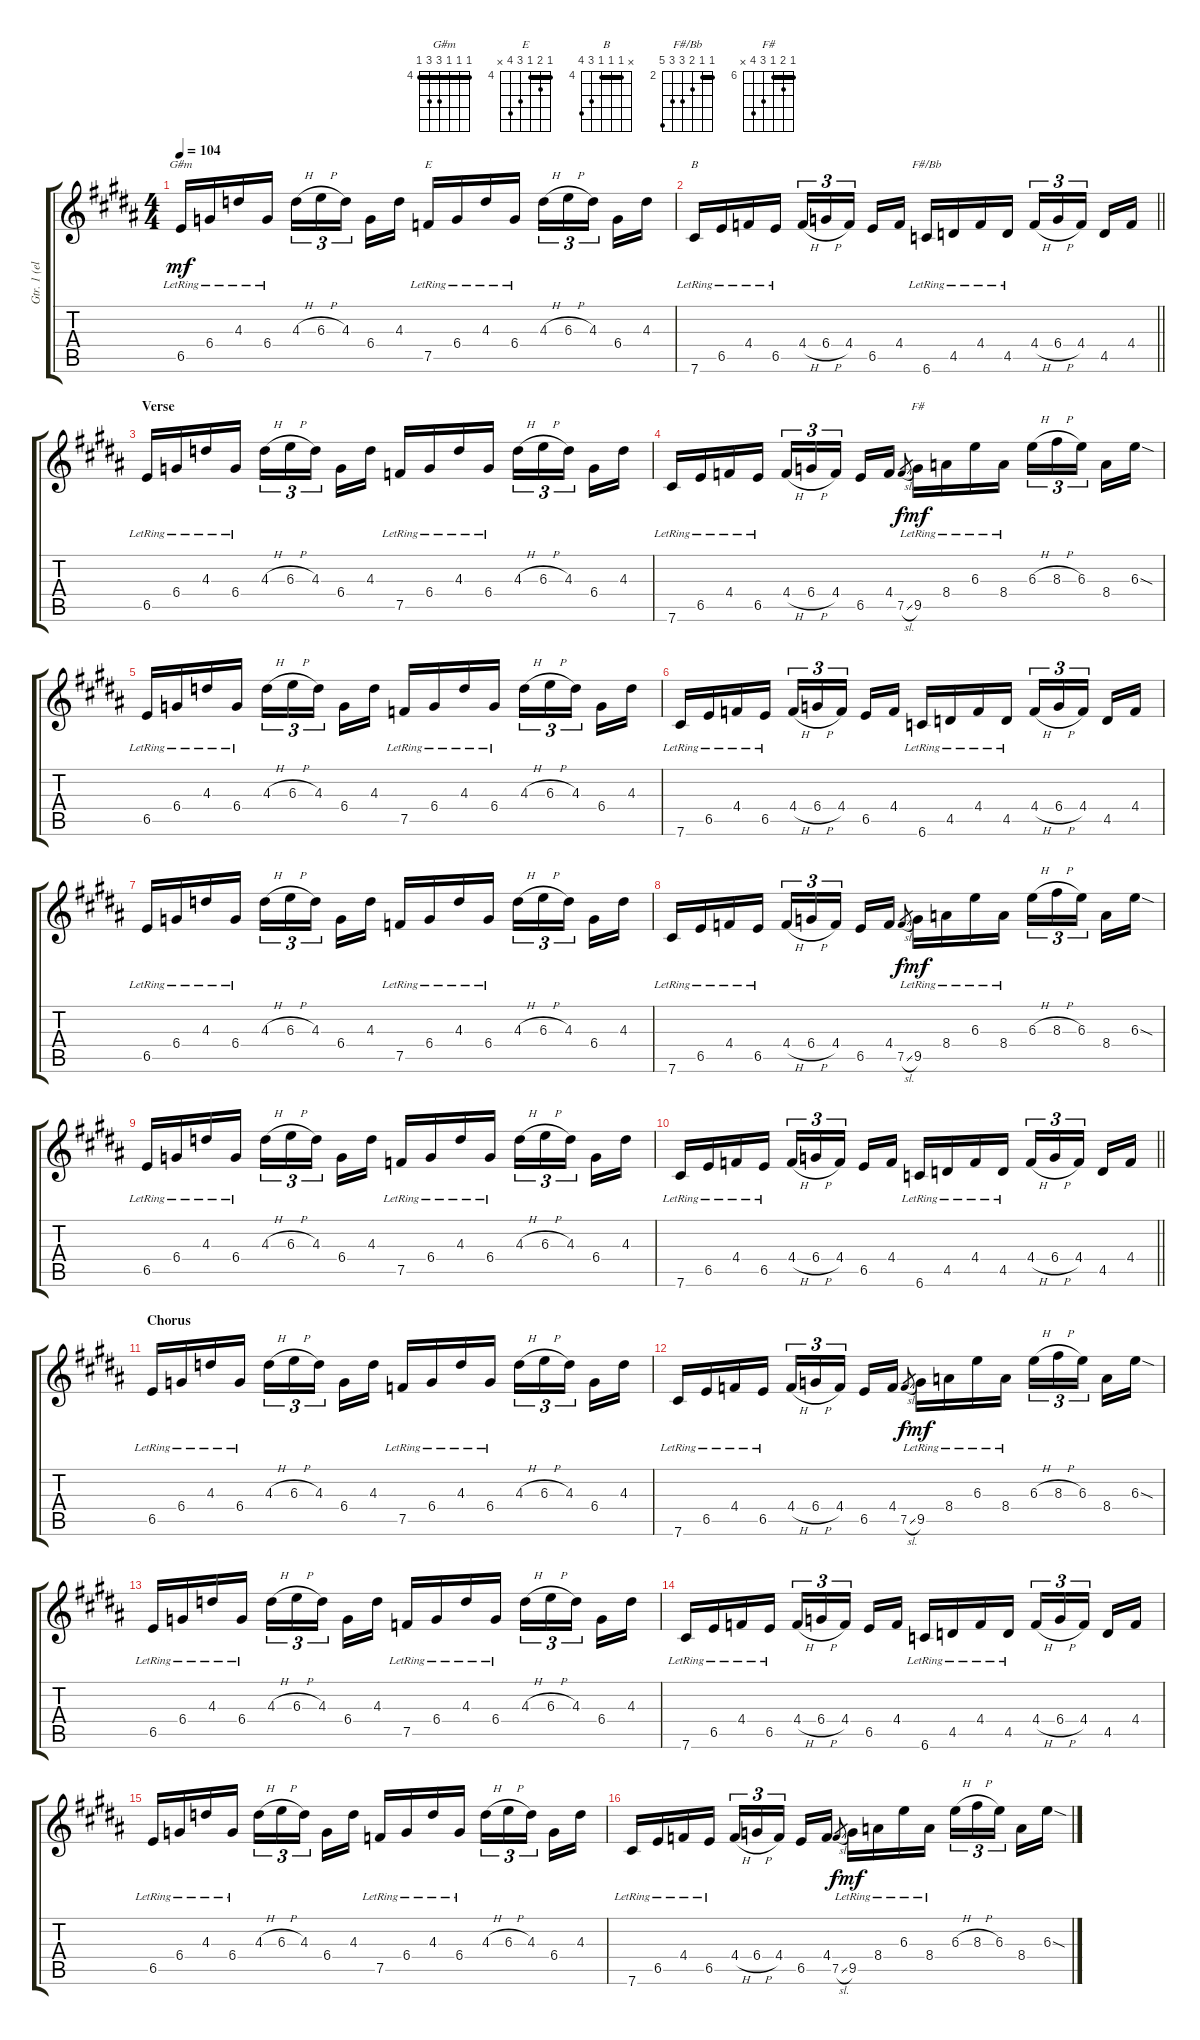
\track ("Gtr. 1 (elec.)" "Gtr. 1 (el") {instrument electricguitarclean}
\staff {score tabs}
\tuning (Eb4 Db4 Bb3 Db3 Bb2 Gb2) {hide}
\chord ("G#m" 4 4 4 6 6 4) {firstfret 4 barre 4}
\chord ("E" 4 5 4 6 7 x) {firstfret 4 barre 4}
\chord ("B" x 4 4 4 6 7) {firstfret 4 barre 4}
\chord ("F#/Bb" 2 2 3 4 4 6) {firstfret 2 barre 2}
\chord ("F#" 6 7 6 8 9 x) {firstfret 6 barre 6}
\ts (4 4)
\tempo 104
\clef g2
\ks b
6.5{lr}.16{ch "G#m" dy mf} 6.4{lr}.16 4.3{lr}.16 6.4{lr}.16 4.3{h}.16{tu (3 2)} 6.3{h}.16{tu (3 2)} 4.3.16{tu (3 2) beam splitsecondary} 6.4.16 4.3.16 7.5{lr}.16{ch "E"} 6.4{lr}.16 4.3{lr}.16 6.4{lr}.16 4.3{h}.16{tu (3 2)} 6.3{h}.16{tu (3 2)} 4.3.16{tu (3 2) beam splitsecondary} 6.4.16 4.3.16 |
\barLineRight lightlight
7.6{lr}.16{ch "B"} 6.5{lr}.16 4.4{lr}.16 6.5{lr}.16 4.4{h}.16{tu (3 2)} 6.4{h}.16{tu (3 2)} 4.4.16{tu (3 2) beam splitsecondary} 6.5.16 4.4.16 6.6{lr}.16{ch "F#/Bb"} 4.5{lr}.16 4.4{lr}.16 4.5{lr}.16 4.4{h}.16{tu (3 2)} 6.4{h}.16{tu (3 2)} 4.4.16{tu (3 2) beam splitsecondary} 4.5.16 4.4.16 |
\section ("" "Verse")
6.5{lr}.16 6.4{lr}.16 4.3{lr}.16 6.4{lr}.16 4.3{h}.16{tu (3 2)} 6.3{h}.16{tu (3 2)} 4.3.16{tu (3 2) beam splitsecondary} 6.4.16 4.3.16 7.5{lr}.16 6.4{lr}.16 4.3{lr}.16 6.4{lr}.16 4.3{h}.16{tu (3 2)} 6.3{h}.16{tu (3 2)} 4.3.16{tu (3 2) beam splitsecondary} 6.4.16 4.3.16 |
7.6{lr}.16 6.5{lr}.16 4.4{lr}.16 6.5{lr}.16 4.4{h}.16{tu (3 2)} 6.4{h}.16{tu (3 2)} 4.4.16{tu (3 2) beam splitsecondary} 6.5.16 4.4.16 7.5{sl}.8{gr dy f} 9.5{lr}.16{ch "F#" dy mf} 8.4{lr}.16 6.3{lr}.16 8.4{lr}.16 6.3{h}.16{tu (3 2)} 8.3{h}.16{tu (3 2)} 6.3.16{tu (3 2) beam splitsecondary} 8.4.16 6.3{sod}.16 |
6.5{lr}.16 6.4{lr}.16 4.3{lr}.16 6.4{lr}.16 4.3{h}.16{tu (3 2)} 6.3{h}.16{tu (3 2)} 4.3.16{tu (3 2) beam splitsecondary} 6.4.16 4.3.16 7.5{lr}.16 6.4{lr}.16 4.3{lr}.16 6.4{lr}.16 4.3{h}.16{tu (3 2)} 6.3{h}.16{tu (3 2)} 4.3.16{tu (3 2) beam splitsecondary} 6.4.16 4.3.16 |
7.6{lr}.16 6.5{lr}.16 4.4{lr}.16 6.5{lr}.16 4.4{h}.16{tu (3 2)} 6.4{h}.16{tu (3 2)} 4.4.16{tu (3 2) beam splitsecondary} 6.5.16 4.4.16 6.6{lr}.16 4.5{lr}.16 4.4{lr}.16 4.5{lr}.16 4.4{h}.16{tu (3 2)} 6.4{h}.16{tu (3 2)} 4.4.16{tu (3 2) beam splitsecondary} 4.5.16 4.4.16 |
6.5{lr}.16 6.4{lr}.16 4.3{lr}.16 6.4{lr}.16 4.3{h}.16{tu (3 2)} 6.3{h}.16{tu (3 2)} 4.3.16{tu (3 2) beam splitsecondary} 6.4.16 4.3.16 7.5{lr}.16 6.4{lr}.16 4.3{lr}.16 6.4{lr}.16 4.3{h}.16{tu (3 2)} 6.3{h}.16{tu (3 2)} 4.3.16{tu (3 2) beam splitsecondary} 6.4.16 4.3.16 |
7.6{lr}.16 6.5{lr}.16 4.4{lr}.16 6.5{lr}.16 4.4{h}.16{tu (3 2)} 6.4{h}.16{tu (3 2)} 4.4.16{tu (3 2) beam splitsecondary} 6.5.16 4.4.16 7.5{sl}.8{gr dy f} 9.5{lr}.16{dy mf} 8.4{lr}.16 6.3{lr}.16 8.4{lr}.16 6.3{h}.16{tu (3 2)} 8.3{h}.16{tu (3 2)} 6.3.16{tu (3 2) beam splitsecondary} 8.4.16 6.3{sod}.16 |
6.5{lr}.16 6.4{lr}.16 4.3{lr}.16 6.4{lr}.16 4.3{h}.16{tu (3 2)} 6.3{h}.16{tu (3 2)} 4.3.16{tu (3 2) beam splitsecondary} 6.4.16 4.3.16 7.5{lr}.16 6.4{lr}.16 4.3{lr}.16 6.4{lr}.16 4.3{h}.16{tu (3 2)} 6.3{h}.16{tu (3 2)} 4.3.16{tu (3 2) beam splitsecondary} 6.4.16 4.3.16 |
\barLineRight lightlight
7.6{lr}.16 6.5{lr}.16 4.4{lr}.16 6.5{lr}.16 4.4{h}.16{tu (3 2)} 6.4{h}.16{tu (3 2)} 4.4.16{tu (3 2) beam splitsecondary} 6.5.16 4.4.16 6.6{lr}.16 4.5{lr}.16 4.4{lr}.16 4.5{lr}.16 4.4{h}.16{tu (3 2)} 6.4{h}.16{tu (3 2)} 4.4.16{tu (3 2) beam splitsecondary} 4.5.16 4.4.16 |
\section ("" "Chorus")
6.5{lr}.16 6.4{lr}.16 4.3{lr}.16 6.4{lr}.16 4.3{h}.16{tu (3 2)} 6.3{h}.16{tu (3 2)} 4.3.16{tu (3 2) beam splitsecondary} 6.4.16 4.3.16 7.5{lr}.16 6.4{lr}.16 4.3{lr}.16 6.4{lr}.16 4.3{h}.16{tu (3 2)} 6.3{h}.16{tu (3 2)} 4.3.16{tu (3 2) beam splitsecondary} 6.4.16 4.3.16 |
7.6{lr}.16 6.5{lr}.16 4.4{lr}.16 6.5{lr}.16 4.4{h}.16{tu (3 2)} 6.4{h}.16{tu (3 2)} 4.4.16{tu (3 2) beam splitsecondary} 6.5.16 4.4.16 7.5{sl}.8{gr dy f} 9.5{lr}.16{dy mf} 8.4{lr}.16 6.3{lr}.16 8.4{lr}.16 6.3{h}.16{tu (3 2)} 8.3{h}.16{tu (3 2)} 6.3.16{tu (3 2) beam splitsecondary} 8.4.16 6.3{sod}.16 |
6.5{lr}.16 6.4{lr}.16 4.3{lr}.16 6.4{lr}.16 4.3{h}.16{tu (3 2)} 6.3{h}.16{tu (3 2)} 4.3.16{tu (3 2) beam splitsecondary} 6.4.16 4.3.16 7.5{lr}.16 6.4{lr}.16 4.3{lr}.16 6.4{lr}.16 4.3{h}.16{tu (3 2)} 6.3{h}.16{tu (3 2)} 4.3.16{tu (3 2) beam splitsecondary} 6.4.16 4.3.16 |
7.6{lr}.16 6.5{lr}.16 4.4{lr}.16 6.5{lr}.16 4.4{h}.16{tu (3 2)} 6.4{h}.16{tu (3 2)} 4.4.16{tu (3 2) beam splitsecondary} 6.5.16 4.4.16 6.6{lr}.16 4.5{lr}.16 4.4{lr}.16 4.5{lr}.16 4.4{h}.16{tu (3 2)} 6.4{h}.16{tu (3 2)} 4.4.16{tu (3 2) beam splitsecondary} 4.5.16 4.4.16 |
6.5{lr}.16 6.4{lr}.16 4.3{lr}.16 6.4{lr}.16 4.3{h}.16{tu (3 2)} 6.3{h}.16{tu (3 2)} 4.3.16{tu (3 2) beam splitsecondary} 6.4.16 4.3.16 7.5{lr}.16 6.4{lr}.16 4.3{lr}.16 6.4{lr}.16 4.3{h}.16{tu (3 2)} 6.3{h}.16{tu (3 2)} 4.3.16{tu (3 2) beam splitsecondary} 6.4.16 4.3.16 |
7.6{lr}.16 6.5{lr}.16 4.4{lr}.16 6.5{lr}.16 4.4{h}.16{tu (3 2)} 6.4{h}.16{tu (3 2)} 4.4.16{tu (3 2) beam splitsecondary} 6.5.16 4.4.16 7.5{sl}.8{gr dy f} 9.5{lr}.16{dy mf} 8.4{lr}.16 6.3{lr}.16 8.4{lr}.16 6.3{h}.16{tu (3 2)} 8.3{h}.16{tu (3 2)} 6.3.16{tu (3 2) beam splitsecondary} 8.4.16 6.3{sod}.16
